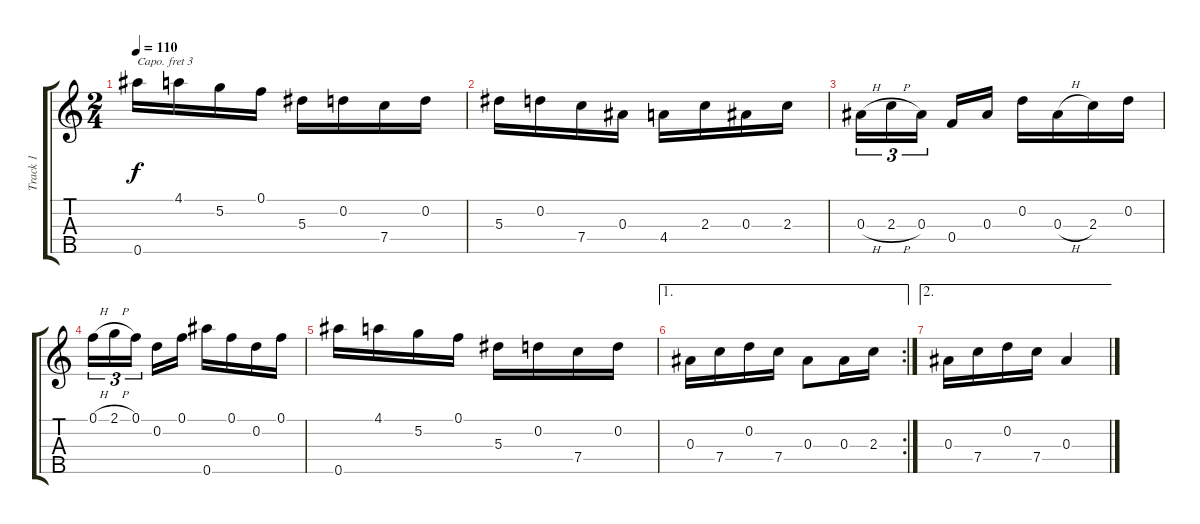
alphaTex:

\track ("Track 1" "Track 1") {instrument banjo}
\staff {score tabs}
\capo 3
\tuning (D4 B3 G3 D3 G4) {hide}
\displaytranspose 12
\ts (2 4)
\tempo 110
\clef g2
\ks c
0.5.16{dy f} 4.1.16 5.2.16 0.1.16 5.3.16 0.2.16 7.4.16 0.2.16 |
5.3.16 0.2.16 7.4.16 0.3.16 4.4.16 2.3.16 0.3.16 2.3.16 |
0.3{h}.16{tu (3 2)} 2.3{h}.16{tu (3 2)} 0.3.16{tu (3 2)} 0.4.16 0.3.16 0.2.16 0.3{h}.16 2.3.16 0.2.16 |
0.1{h}.16{tu (3 2)} 2.1{h}.16{tu (3 2)} 0.1.16{tu (3 2)} 0.2.16 0.1.16 0.5.16 0.1.16 0.2.16 0.1.16 |
0.5.16 4.1.16 5.2.16 0.1.16 5.3.16 0.2.16 7.4.16 0.2.16 |
\ae 1
\rc 2
0.3.16 7.4.16 0.2.16 7.4.16 0.3.8 0.3.16 2.3.16 |
\ae 2
0.3.16 7.4.16 0.2.16 7.4.16 0.3.4
